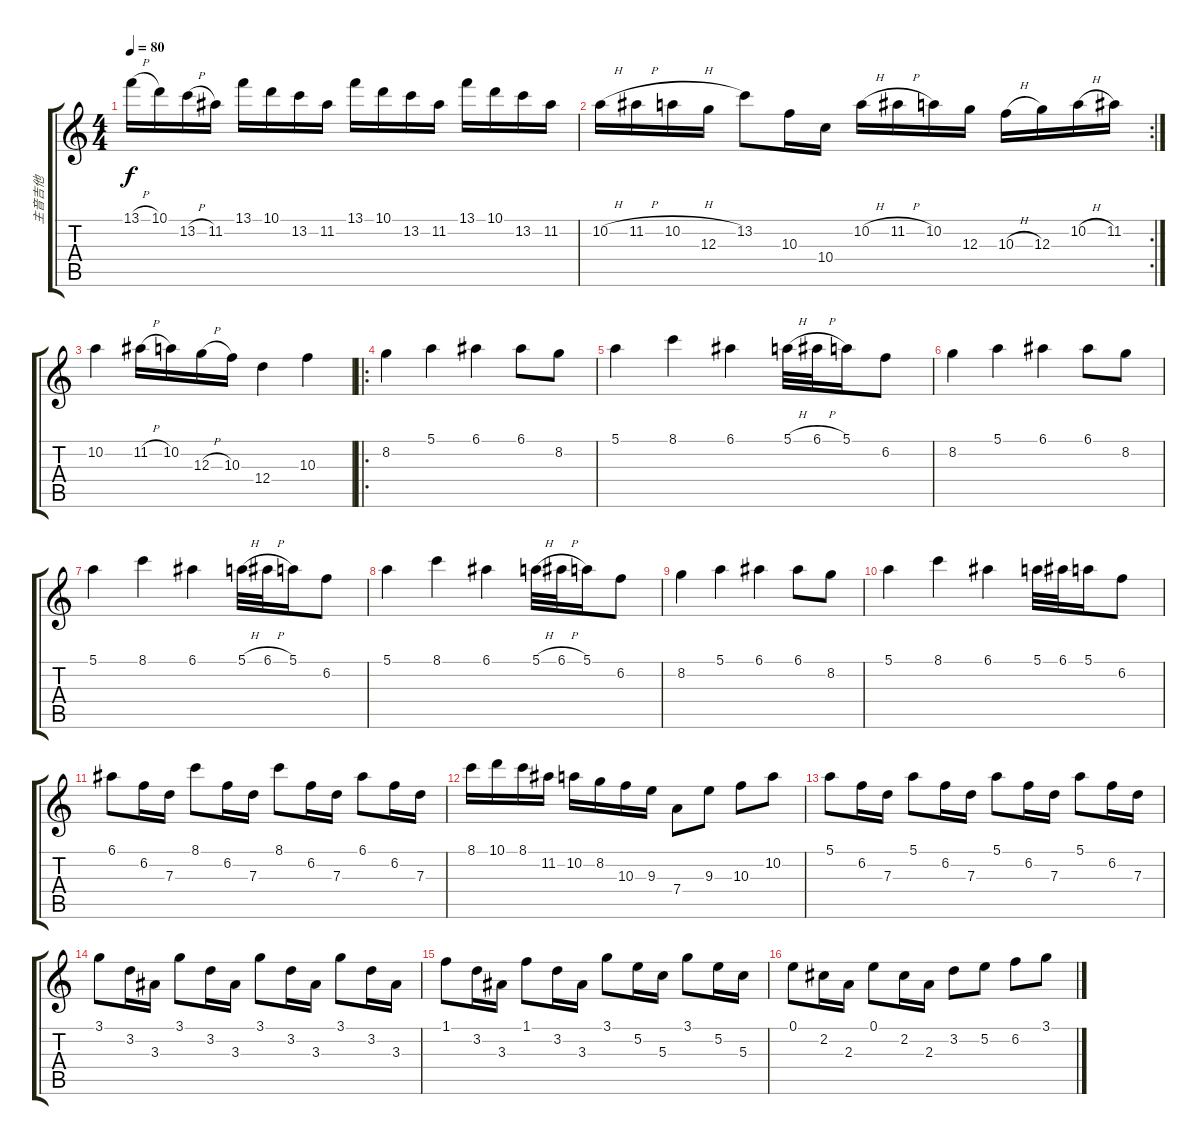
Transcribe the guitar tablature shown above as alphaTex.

\track ("主音吉他" "主音吉他") {instrument electricguitarclean}
\staff {score tabs}
\tuning (E4 B3 G3 D3 A2 E2) {hide}
\ts (4 4)
\tempo 80
\clef g2
\ks c
13.1{h}.16{dy f instrument electricguitarclean} 10.1.16 13.2{h}.16 11.2.16 13.1.16 10.1.16 13.2.16 11.2.16 13.1.16 10.1.16 13.2.16 11.2.16 13.1.16 10.1.16 13.2.16 11.2.16 |
\rc 2
10.2{h}.16 11.2{h}.16 10.2{h}.16 12.3.16 13.2.8 10.3.16 10.4.16 10.2{h}.16 11.2{h}.16 10.2.16 12.3.16 10.3{h}.16 12.3.16 10.2{h}.16 11.2.16 |
10.2.4 11.2{h}.16 10.2.16 12.3{h}.16 10.3.16 12.4.4 10.3.4 |
\ro
8.2.4 5.1.4 6.1.4 6.1.8 8.2.8 |
5.1.4 8.1.4 6.1.4 5.1{h}.32 6.1{h}.32 5.1.16 6.2.8 |
8.2.4 5.1.4 6.1.4 6.1.8 8.2.8 |
5.1.4 8.1.4 6.1.4 5.1{h}.32 6.1{h}.32 5.1.16 6.2.8 |
5.1.4 8.1.4 6.1.4 5.1{h}.32 6.1{h}.32 5.1.16 6.2.8 |
8.2.4 5.1.4 6.1.4 6.1.8 8.2.8 |
5.1.4 8.1.4 6.1.4 5.1.32 6.1.32 5.1.16 6.2.8 |
6.1.8 6.2.16 7.3.16 8.1.8 6.2.16 7.3.16 8.1.8 6.2.16 7.3.16 6.1.8 6.2.16 7.3.16 |
8.1.16 10.1.16 8.1.16 11.2.16 10.2.16 8.2.16 10.3.16 9.3.16 7.4.8 9.3.8 10.3.8 10.2.8 |
5.1.8 6.2.16 7.3.16 5.1.8 6.2.16 7.3.16 5.1.8 6.2.16 7.3.16 5.1.8 6.2.16 7.3.16 |
3.1.8 3.2.16 3.3.16 3.1.8 3.2.16 3.3.16 3.1.8 3.2.16 3.3.16 3.1.8 3.2.16 3.3.16 |
1.1.8 3.2.16 3.3.16 1.1.8 3.2.16 3.3.16 3.1.8 5.2.16 5.3.16 3.1.8 5.2.16 5.3.16 |
0.1.8 2.2.16 2.3.16 0.1.8 2.2.16 2.3.16 3.2.8 5.2.8 6.2.8 3.1.8
